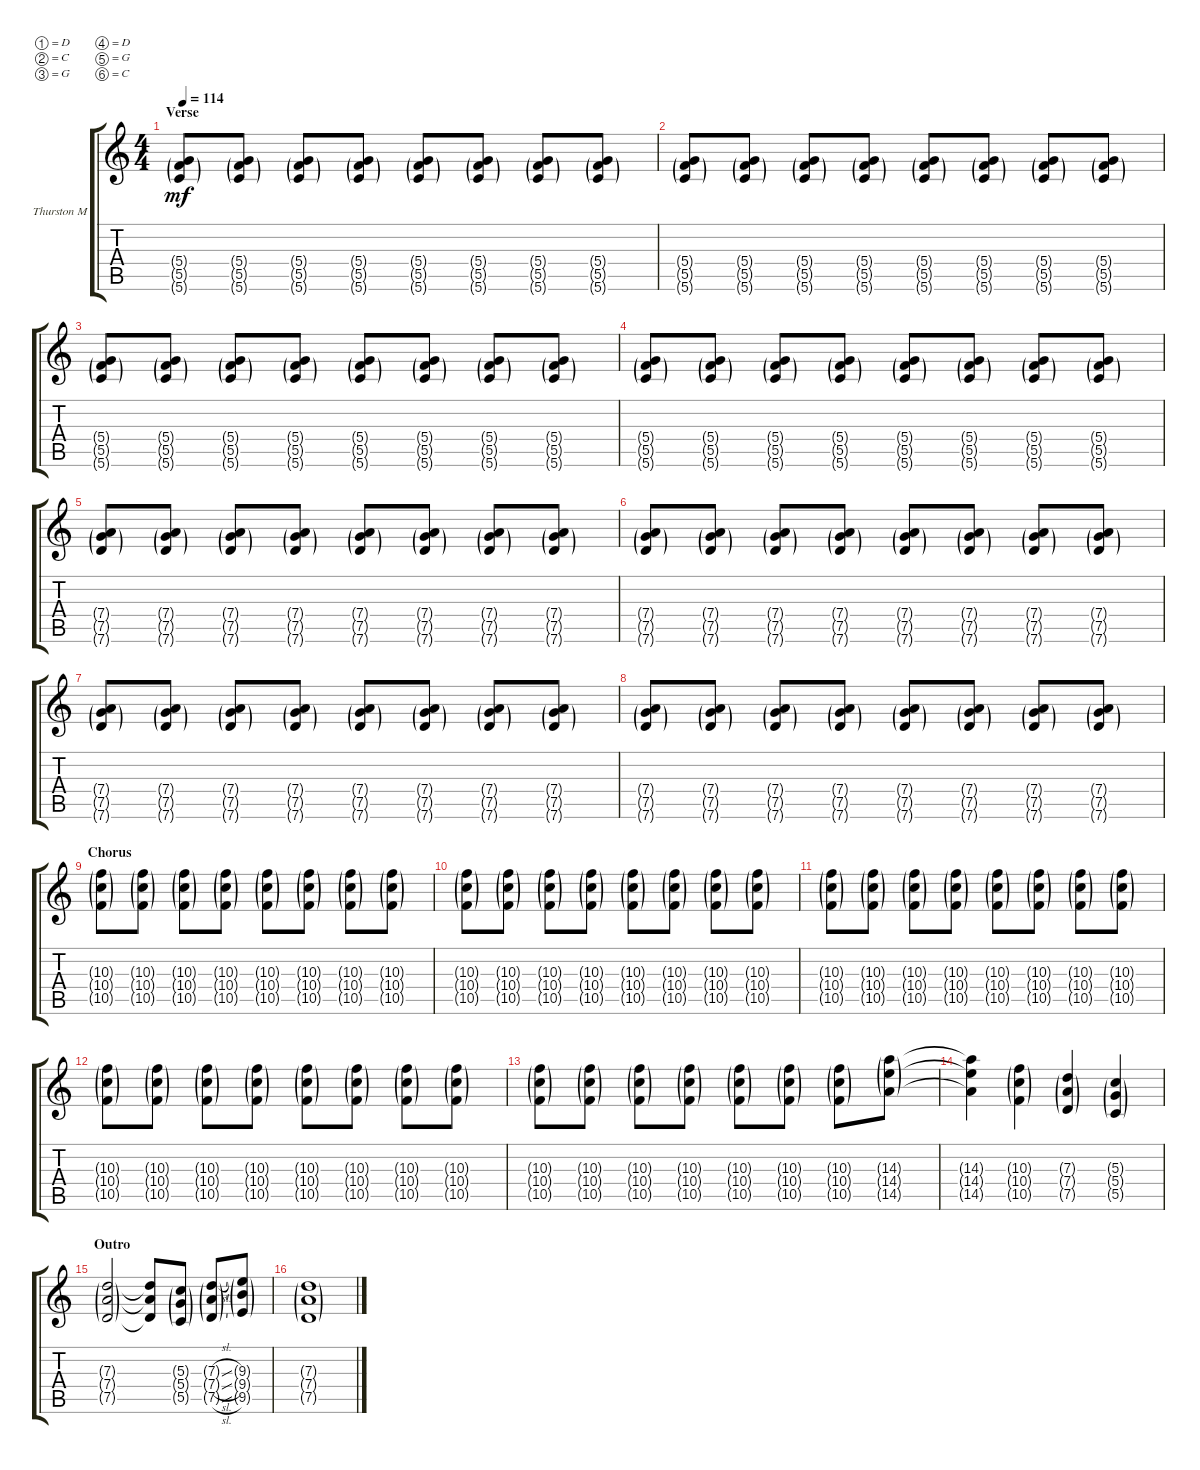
\defaultSystemsLayout 4
\bracketExtendMode groupsimilarinstruments
\firstSystemTrackNameOrientation horizontal
\otherSystemsTrackNameOrientation horizontal
\track ("Thurston Moore" "Thurston M") {instrument overdrivenguitar}
\staff {score tabs}
\tuning (D4 C4 G3 D3 G2 C3)
\ts (4 4)
\section ("" "Verse")
\tempo 114
\clef g2
\ks c
(5.4{g} 5.5{g} 5.6{g}).8{dy mf} (5.6{g} 5.5{g} 5.4{g}).8 (5.4{g} 5.5{g} 5.6{g}).8 (5.6{g} 5.5{g} 5.4{g}).8 (5.4{g} 5.5{g} 5.6{g}).8 (5.6{g} 5.5{g} 5.4{g}).8 (5.4{g} 5.5{g} 5.6{g}).8 (5.6{g} 5.5{g} 5.4{g}).8 |
(5.4{g} 5.5{g} 5.6{g}).8 (5.6{g} 5.5{g} 5.4{g}).8 (5.4{g} 5.5{g} 5.6{g}).8 (5.6{g} 5.5{g} 5.4{g}).8 (5.4{g} 5.5{g} 5.6{g}).8 (5.6{g} 5.5{g} 5.4{g}).8 (5.4{g} 5.5{g} 5.6{g}).8 (5.6{g} 5.5{g} 5.4{g}).8 |
(5.4{g} 5.5{g} 5.6{g}).8 (5.6{g} 5.5{g} 5.4{g}).8 (5.4{g} 5.5{g} 5.6{g}).8 (5.6{g} 5.5{g} 5.4{g}).8 (5.4{g} 5.5{g} 5.6{g}).8 (5.6{g} 5.5{g} 5.4{g}).8 (5.4{g} 5.5{g} 5.6{g}).8 (5.6{g} 5.5{g} 5.4{g}).8 |
(5.4{g} 5.5{g} 5.6{g}).8 (5.6{g} 5.5{g} 5.4{g}).8 (5.4{g} 5.5{g} 5.6{g}).8 (5.6{g} 5.5{g} 5.4{g}).8 (5.4{g} 5.5{g} 5.6{g}).8 (5.6{g} 5.5{g} 5.4{g}).8 (5.4{g} 5.5{g} 5.6{g}).8 (5.6{g} 5.5{g} 5.4{g}).8 |
(7.4{g} 7.5{g} 7.6{g}).8 (7.6{g} 7.5{g} 7.4{g}).8 (7.4{g} 7.5{g} 7.6{g}).8 (7.6{g} 7.5{g} 7.4{g}).8 (7.4{g} 7.5{g} 7.6{g}).8 (7.6{g} 7.5{g} 7.4{g}).8 (7.4{g} 7.5{g} 7.6{g}).8 (7.6{g} 7.5{g} 7.4{g}).8 |
(7.4{g} 7.5{g} 7.6{g}).8 (7.6{g} 7.5{g} 7.4{g}).8 (7.4{g} 7.5{g} 7.6{g}).8 (7.6{g} 7.5{g} 7.4{g}).8 (7.4{g} 7.5{g} 7.6{g}).8 (7.6{g} 7.5{g} 7.4{g}).8 (7.4{g} 7.5{g} 7.6{g}).8 (7.6{g} 7.5{g} 7.4{g}).8 |
(7.4{g} 7.5{g} 7.6{g}).8 (7.6{g} 7.5{g} 7.4{g}).8 (7.4{g} 7.5{g} 7.6{g}).8 (7.6{g} 7.5{g} 7.4{g}).8 (7.4{g} 7.5{g} 7.6{g}).8 (7.6{g} 7.5{g} 7.4{g}).8 (7.4{g} 7.5{g} 7.6{g}).8 (7.6{g} 7.5{g} 7.4{g}).8 |
(7.4{g} 7.5{g} 7.6{g}).8 (7.6{g} 7.5{g} 7.4{g}).8 (7.4{g} 7.5{g} 7.6{g}).8 (7.6{g} 7.5{g} 7.4{g}).8 (7.4{g} 7.5{g} 7.6{g}).8 (7.6{g} 7.5{g} 7.4{g}).8 (7.4{g} 7.5{g} 7.6{g}).8 (7.6{g} 7.5{g} 7.4{g}).8 |
\section ("" "Chorus")
(10.4{g} 10.3{g} 10.5{g}).8 (10.5{g} 10.4{g} 10.3{g}).8 (10.3{g} 10.4{g} 10.5{g}).8 (10.3{g} 10.4{g} 10.5{g}).8 (10.5{g} 10.4{g} 10.3{g}).8 (10.3{g} 10.4{g} 10.5{g}).8 (10.5{g} 10.4{g} 10.3{g}).8 (10.3{g} 10.4{g} 10.5{g}).8 |
(10.4{g} 10.3{g} 10.5{g}).8 (10.5{g} 10.4{g} 10.3{g}).8 (10.3{g} 10.4{g} 10.5{g}).8 (10.3{g} 10.4{g} 10.5{g}).8 (10.5{g} 10.4{g} 10.3{g}).8 (10.3{g} 10.4{g} 10.5{g}).8 (10.5{g} 10.4{g} 10.3{g}).8 (10.3{g} 10.4{g} 10.5{g}).8 |
(10.4{g} 10.3{g} 10.5{g}).8 (10.5{g} 10.4{g} 10.3{g}).8 (10.3{g} 10.4{g} 10.5{g}).8 (10.3{g} 10.4{g} 10.5{g}).8 (10.5{g} 10.4{g} 10.3{g}).8 (10.3{g} 10.4{g} 10.5{g}).8 (10.5{g} 10.4{g} 10.3{g}).8 (10.3{g} 10.4{g} 10.5{g}).8 |
(10.4{g} 10.3{g} 10.5{g}).8 (10.5{g} 10.4{g} 10.3{g}).8 (10.3{g} 10.4{g} 10.5{g}).8 (10.3{g} 10.4{g} 10.5{g}).8 (10.5{g} 10.4{g} 10.3{g}).8 (10.3{g} 10.4{g} 10.5{g}).8 (10.5{g} 10.4{g} 10.3{g}).8 (10.3{g} 10.4{g} 10.5{g}).8 |
(10.4{g} 10.3{g} 10.5{g}).8 (10.5{g} 10.4{g} 10.3{g}).8 (10.3{g} 10.4{g} 10.5{g}).8 (10.3{g} 10.4{g} 10.5{g}).8 (10.5{g} 10.4{g} 10.3{g}).8 (10.3{g} 10.4{g} 10.5{g}).8 (10.5{g} 10.4{g} 10.3{g}).8 (14.5{g} 14.4{g} 14.3{g}).8 |
(14.5{t} 14.4{t} 14.3{t}).4 (10.3{g} 10.4{g} 10.5{g}).4 (7.5{g} 7.4{g} 7.3{g}).4 (5.3{g} 5.4{g} 5.5{g}).4 |
\section ("" "Outro")
(7.4{g} 7.3{g} 7.5{g}).2 (7.3{t} 7.4{t} 7.5{t}).8 (5.3{g} 5.4{g} 5.5{g}).8 (7.5{sl g} 7.4{sl g} 7.3{sl g}).8 (9.5{g} 9.4{g} 9.3{g}).8 |
(7.3{g} 7.4{g} 7.5{g}).1
